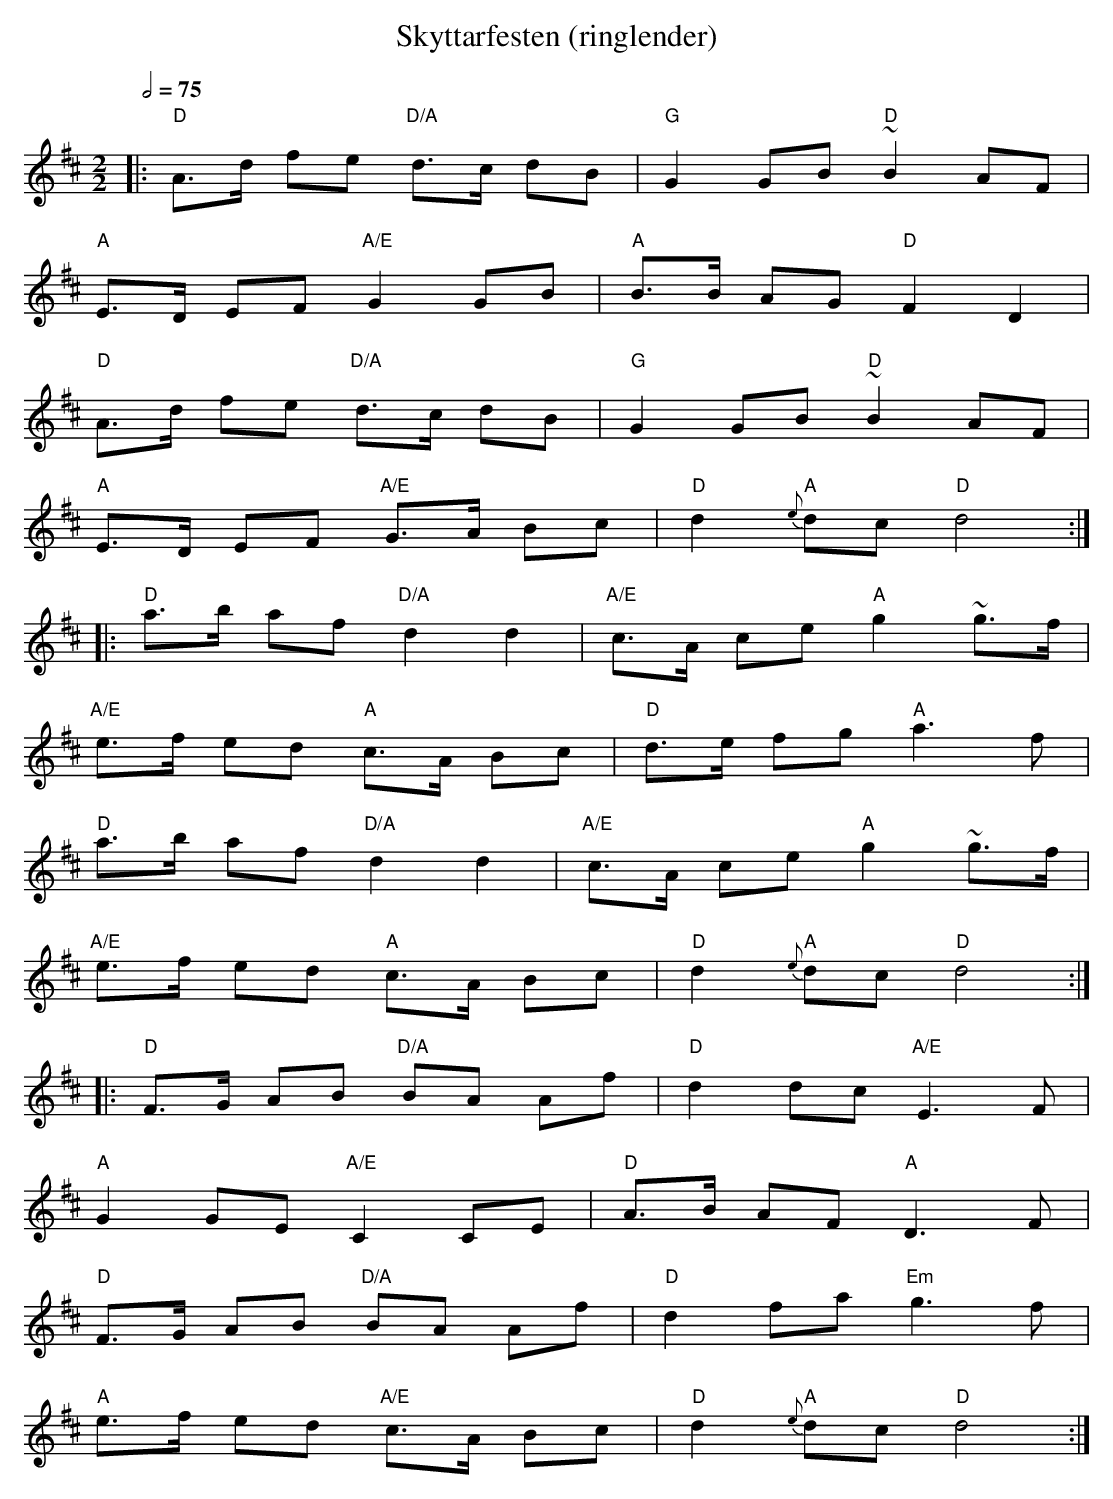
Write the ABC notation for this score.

X:1
T:Skyttarfesten (ringlender)
M:2/2
L:1/8
Q:1/2=75
K:D
|: "D"A>d fe "D/A"d>c dB | "G"G2 GB "D"~B2 AF |
   "A"E>D EF "A/E"G2 GB | "A"B>B AG "D"F2 D2 |
   "D"A>d fe "D/A"d>c dB | "G"G2 GB "D"~B2 AF |
   "A"E>D EF "A/E"G>A Bc | "D"d2 "A"{e}dc "D"d4 :|
|: "D"a>b af "D/A"d2 d2 | "A/E"c>A ce "A"g2 ~g>f |
   "A/E"e>f ed "A"c>A Bc | "D"d>e fg "A"a3 f |
   "D"a>b af "D/A"d2 d2 | "A/E"c>A ce "A"g2 ~g>f |
   "A/E"e>f ed "A"c>A Bc | "D"d2 "A"{e}dc "D"d4 :|
|: "D"F>G AB "D/A"BA Af | "D"d2 dc "A/E"E3 F |
   "A"G2 GE "A/E"C2 CE | "D"A>B AF "A"D3 F |
   "D"F>G AB "D/A"BA Af | "D"d2 fa "Em"g3 f |
   "A"e>f ed "A/E"c>A Bc | "D"d2 "A"{e}dc "D"d4 :|
